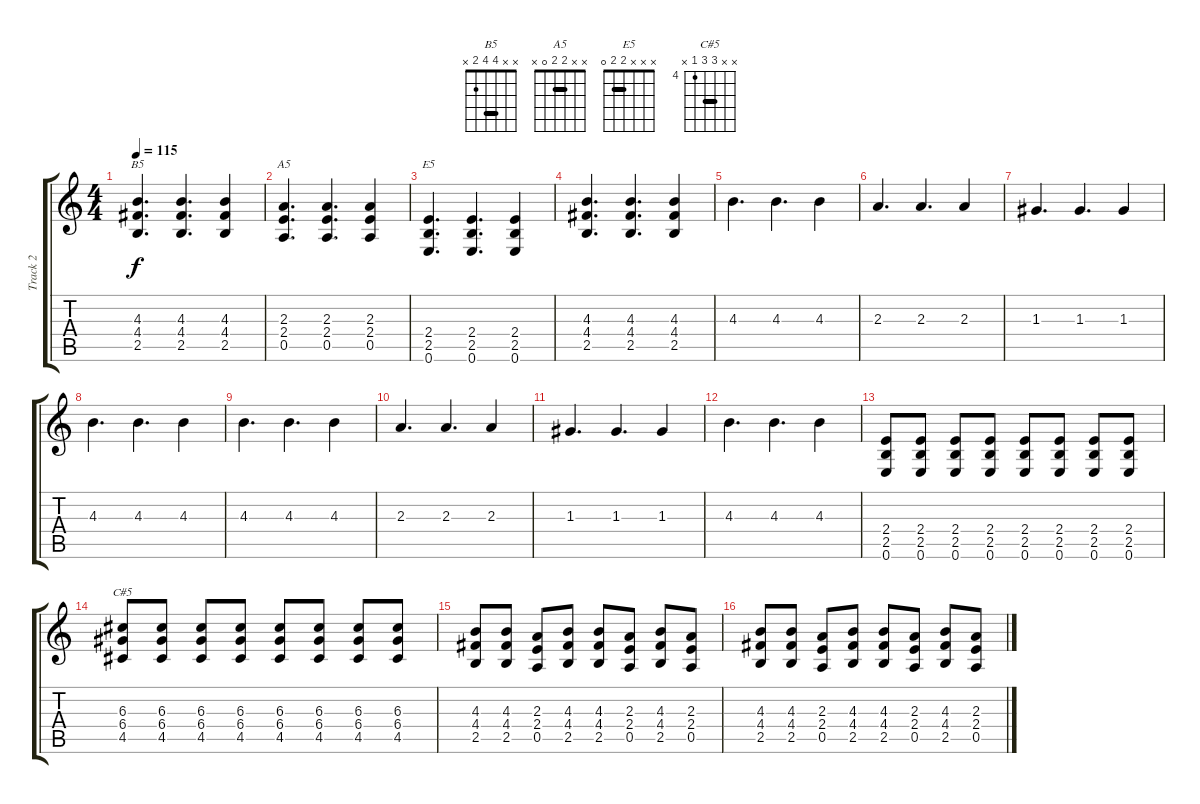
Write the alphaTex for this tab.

\track ("Track 2" "Track 2") {instrument electricguitarclean}
\staff {score tabs}
\tuning (E4 B3 G3 D3 A2 E2) {hide}
\chord ("B5" x x 4 4 2 x) {barre 4}
\chord ("A5" x x 2 2 0 x) {barre 2}
\chord ("E5" x x x 2 2 0) {barre 2}
\chord ("C#5" x x 6 6 4 x) {firstfret 4 barre 6}
\ts (4 4)
\tempo 115
\clef g2
\ks c
(4.3 4.4 2.5).4{d ch "B5" dy f} (4.3 4.4 2.5).4{d} (4.3 4.4 2.5).4 |
(2.3 2.4 0.5).4{d ch "A5"} (2.3 2.4 0.5).4{d} (2.3 2.4 0.5).4 |
(2.4 2.5 0.6).4{d ch "E5"} (2.4 2.5 0.6).4{d} (2.4 2.5 0.6).4 |
(4.3 4.4 2.5).4{d} (4.3 4.4 2.5).4{d} (4.3 4.4 2.5).4 |
4.3.4{d instrument electricguitarclean} 4.3.4{d} 4.3.4 |
2.3.4{d} 2.3.4{d} 2.3.4 |
1.3.4{d} 1.3.4{d} 1.3.4 |
4.3.4{d} 4.3.4{d} 4.3.4 |
4.3.4{d} 4.3.4{d} 4.3.4 |
2.3.4{d} 2.3.4{d} 2.3.4 |
1.3.4{d} 1.3.4{d} 1.3.4 |
4.3.4{d} 4.3.4{d} 4.3.4 |
(2.4 2.5 0.6).8{instrument overdrivenguitar} (2.4 2.5 0.6).8 (2.4 2.5 0.6).8 (2.4 2.5 0.6).8 (2.4 2.5 0.6).8 (2.4 2.5 0.6).8 (2.4 2.5 0.6).8 (2.4 2.5 0.6).8 |
(6.3 6.4 4.5).8{ch "C#5"} (6.3 6.4 4.5).8 (6.3 6.4 4.5).8 (6.3 6.4 4.5).8 (6.3 6.4 4.5).8 (6.3 6.4 4.5).8 (6.3 6.4 4.5).8 (6.3 6.4 4.5).8 |
(4.3 4.4 2.5).8 (4.3 4.4 2.5).8 (2.3 2.4 0.5).8 (4.3 4.4 2.5).8 (4.3 4.4 2.5).8 (2.3 2.4 0.5).8 (4.3 4.4 2.5).8 (2.3 2.4 0.5).8 |
(4.3 4.4 2.5).8 (4.3 4.4 2.5).8 (2.3 2.4 0.5).8 (4.3 4.4 2.5).8 (4.3 4.4 2.5).8 (2.3 2.4 0.5).8 (4.3 4.4 2.5).8 (2.3 2.4 0.5).8
